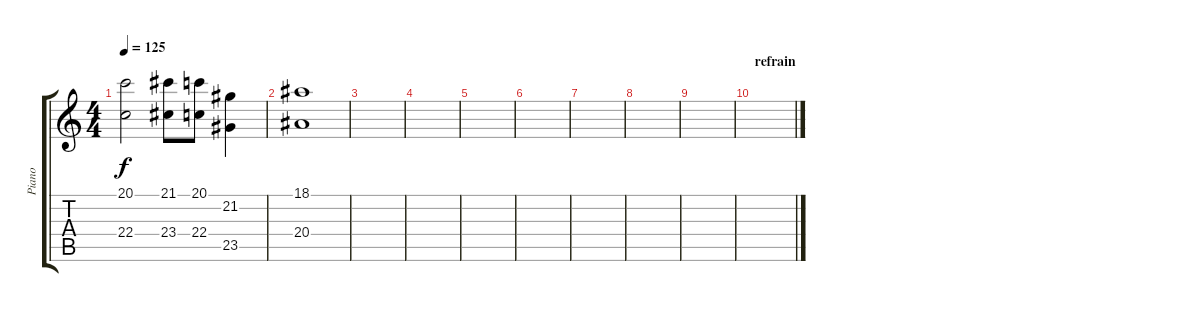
\track ("Piano" "Piano") {instrument acousticgrandpiano}
\staff {score tabs}
\tuning (E4 B3 G3 D3 A2 E2) {hide}
\ts (4 4)
\tempo 125
\clef g2
\ks c
(20.1 22.4).2{dy f} (21.1 23.4).8 (20.1 22.4).8 (21.2 23.5).4 |
(18.1 20.4).1 |
|
|
|
|
|
|
\section ("" "")
|
\section ("" "refrain")
